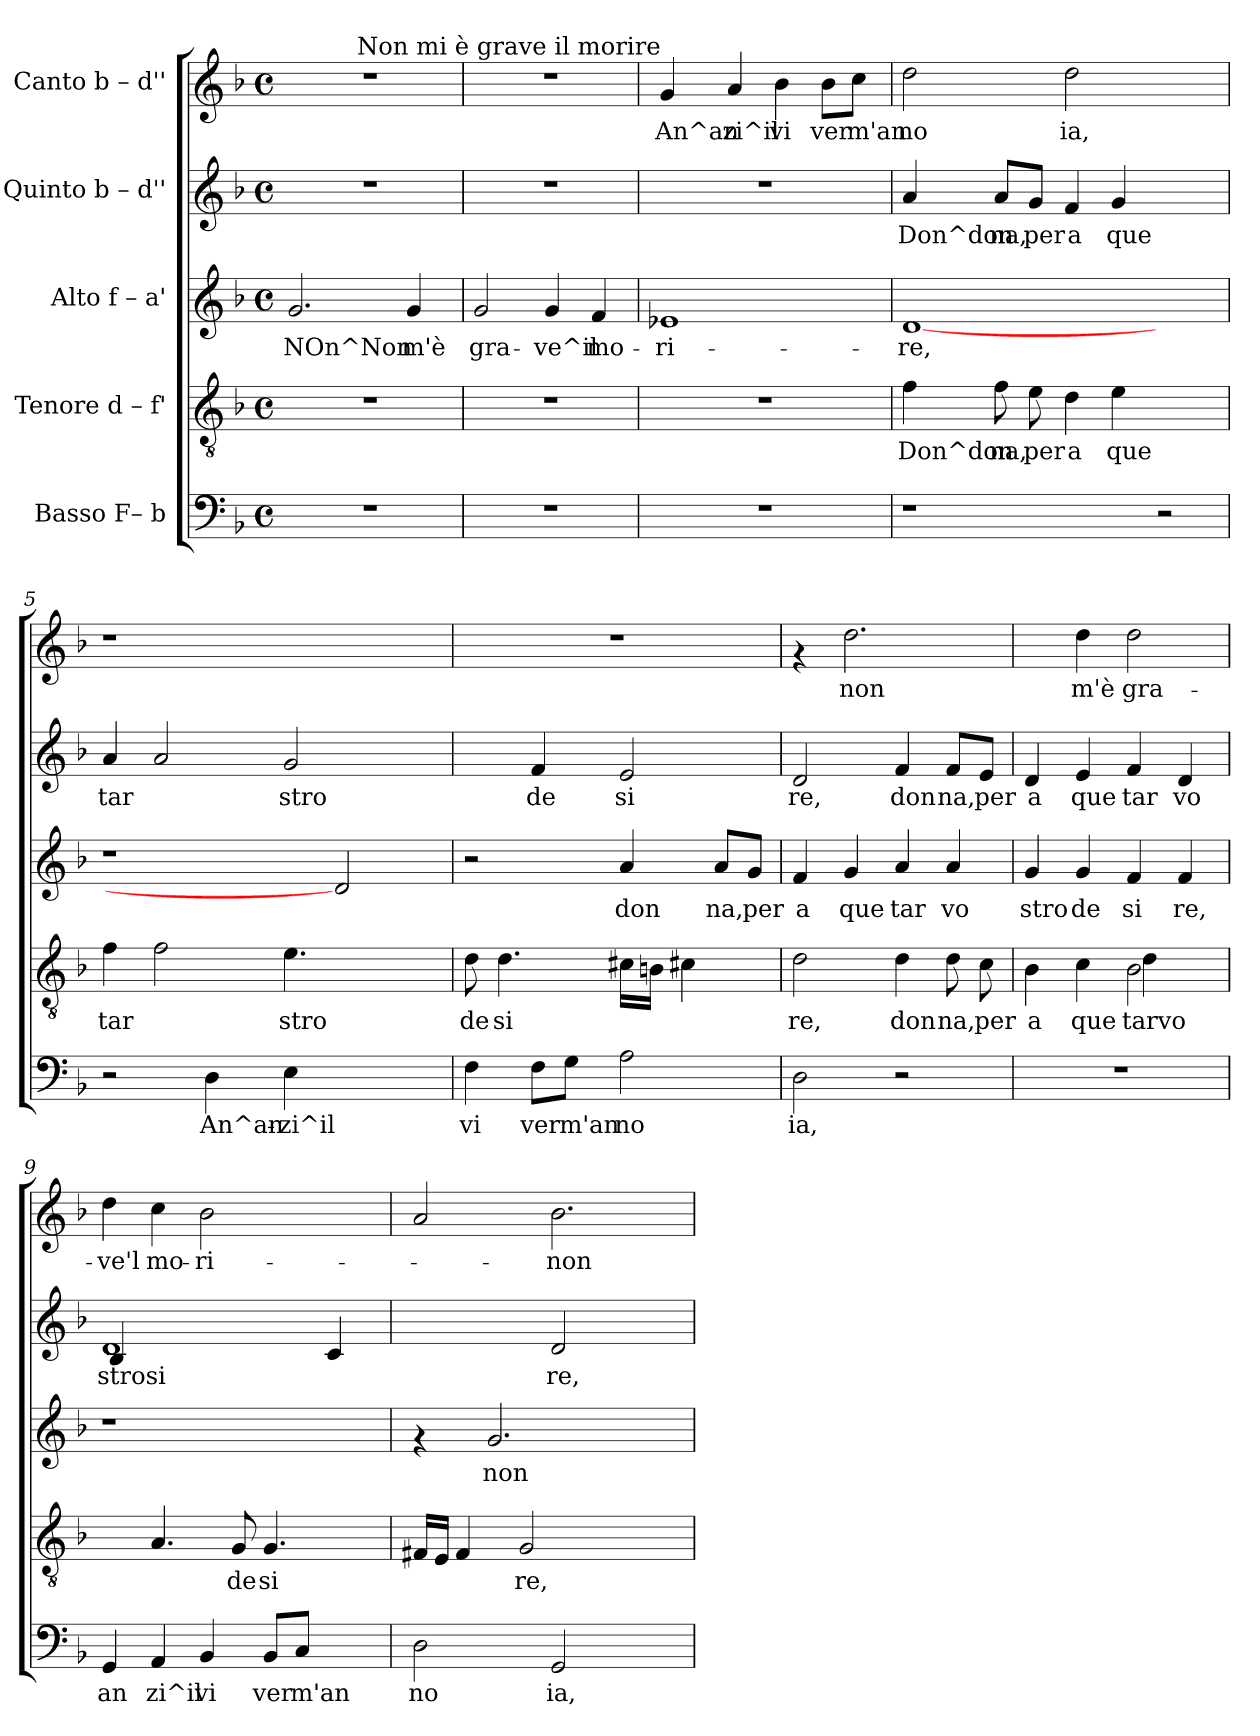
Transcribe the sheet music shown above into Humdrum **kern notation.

**kern	**text	**kern	**text	**kern	**text	**kern	**text	**kern	**text
*part5	*part5	*part4	*part4	*part3	*part3	*part2	*part2	*part1	*part1
*staff5	*staff5	*staff4	*staff4	*staff3	*staff3	*staff2	*staff2	*staff1	*staff1
*I"Basso  F– b	*	*I"Tenore  d – f'	*	*I"Alto  f – a'	*	*I"Quinto  b – d''	*	*I"Canto  b – d''	*
!!LO:PB:g=z
*stria5	*	*stria5	*	*stria5	*	*stria5	*	*stria5	*
*clefF4	*	*clefGv2	*	*clefG2	*	*clefG2	*	*clefG2	*
*k[b-]	*	*k[b-]	*	*k[b-]	*	*k[b-]	*	*k[b-]	*
*F:	*	*F:	*	*F:	*	*F:	*	*F:	*
*M4/4	*	*M4/4	*	*M4/4	*	*M4/4	*	*M4/4	*
*met(c)	*	*met(c)	*	*met(c)	*	*met(c)	*	*met(c)	*
=1	=1	=1	=1	=1	=1	=1	=1	=1	=1
!	!	!	!	!	!LO:LY:b:rj	!	!	!	!
*	*	*	*	*	*	*	*	*^	*
1r	.	1r	.	2.g/	NOn^Non	1r	.	1r	4...ryy	.
!	!	!	!	!	!	!	!	!	!LO:TX:a:t=Non mi è grave il morire	!
.	.	.	.	.	.	.	.	.	2ryy	.
!	!	!	!	!	!LO:LY:b:rj	!	!	!	!	!
.	.	.	.	4g/	m'è	.	.	.	.	.
.	.	.	.	.	.	.	.	.	32ryy	.
=2	=2	=2	=2	=2	=2	=2	=2	=2	=2	=2
!	!	!	!	!	!LO:LY:b:rj	!	!	!	!	!
*	*	*	*	*	*	*	*	*v	*v	*
1r	.	1r	.	2g/	gra-	1r	.	1r	.
!	!	!	!	!	!LO:LY:b:rj	!	!	!	!
.	.	.	.	4g/	-ve^il	.	.	.	.
!	!	!	!	!	!LO:LY:b:rj	!	!	!	!
.	.	.	.	4f/	mo-	.	.	.	.
=3	=3	=3	=3	=3	=3	=3	=3	=3	=3
!	!	!	!	!	!LO:LY:b:rj	!	!	!	!LO:LY:b:rj
1r	.	1r	.	1e-X	-ri-	1r	.	4g/	An^an
!	!	!	!	!	!	!	!	!	!LO:LY:b:rj
.	.	.	.	.	.	.	.	4a/	zi^il
!	!	!	!	!	!	!	!	!	!LO:LY:b:rj
.	.	.	.	.	.	.	.	4b-\	vi
!	!	!	!	!	!	!	!	!	!LO:LY:b:rj
.	.	.	.	.	.	.	.	8b-\L	ver
!	!	!	!	!	!	!	!	!	!LO:LY:b:rj
.	.	.	.	.	.	.	.	8cc\J	m'an
=4	=4	=4	=4	=4	=4	=4	=4	=4	=4
!	!	!	!LO:LY:b:rj	!	!LO:LY:b:rj	!	!LO:LY:b:rj	!	!LO:LY:b:rj
1r	.	4f\	Don^don	[1d	-re,	4a/	Don^don	2dd\	no
!	!	!	!LO:LY:b:rj	!	!	!	!LO:LY:b:rj	!	!
.	.	8f\	na,	.	.	8a/L	na,	.	.
!	!	!	!LO:LY:b:rj	!	!	!	!LO:LY:b:rj	!	!
.	.	8e\	per	.	.	8g/J	per	.	.
!	!	!	!LO:LY:b:rj	!	!	!	!LO:LY:b:rj	!	!LO:LY:b:rj
.	.	4d\	a	.	.	4f/	a	2dd\	ia,
!	!	!	!LO:LY:b:rj	!	!	!	!LO:LY:b:rj	!	!
.	.	4e\	que	.	.	4g/	que	.	.
2r	.	2ryy	.	2ryy	.	2ryy	.	2ryy	.
=5	=5	=5	=5	=5	=5	=5	=5	=5	=5
!	!	!	!LO:LY:b:rj	!	!	!	!LO:LY:b:rj	!	!
2r	.	4f\	tar	1r	.	4a/	tar	1r	.
.	.	2f\	.	.	.	2a/	.	.	.
!	!LO:LY:b:rj	!	!	!	!	!	!	!	!
4D\	An^an-	.	.	.	.	.	.	.	.
!	!LO:LY:b:rj	!	!LO:LY:b:rj	!	!	!	!LO:LY:b:rj	!	!
4E\	-zi^il	4.e\	stro	.	.	2g/	stro	.	.
2ryy	.	.	.	2d]	.	.	.	2ryy	.
.	.	4.ryy	.	.	.	.	.	.	.
.	.	.	.	.	.	4ryy	.	.	.
!!LO:LB:g=z
=6	=6	=6	=6	=6	=6	=6	=6	=6	=6
!	!LO:LY:b:rj	!	!LO:LY:b:rj	!	!	!	!	!	!
4F\	vi	8d\	de	2r	.	4ryy	.	1r	.
!	!	!	!LO:LY:b:rj	!	!	!	!	!	!
.	.	4.d\	si	.	.	.	.	.	.
!	!LO:LY:b:rj	!	!	!	!	!	!LO:LY:b:rj	!	!
8F\L	ver	.	.	.	.	4f/	de	.	.
!	!LO:LY:b:rj	!	!	!	!	!	!	!	!
8G\J	m'an	.	.	.	.	.	.	.	.
!	!LO:LY:b:rj	!	!LO:LY:b:rj	!	!LO:LY:b:rj	!	!LO:LY:b:rj	!	!
2A\	no	16c#\L	.	4a/	don	2e/	si	.	.
!	!	!	!LO:LY:b:rj	!	!	!	!	!	!
.	.	16B\J	.	.	.	.	.	.	.
!	!	!	!LO:LY:b:rj	!	!	!	!	!	!
.	.	4c#X\	.	.	.	.	.	.	.
!	!	!	!	!	!LO:LY:b:rj	!	!	!	!
.	.	.	.	8a/L	na,	.	.	.	.
!	!	!	!	!	!LO:LY:b:rj	!	!	!	!
.	.	8ryy	.	8g/J	per	.	.	.	.
=7	=7	=7	=7	=7	=7	=7	=7	=7	=7
!	!LO:LY:b:rj	!	!LO:LY:b:rj	!	!LO:LY:b:rj	!	!LO:LY:b:rj	!	!
2D\	ia,	2d\	re,	4f/	a	2d/	re,	4rf	.
!	!	!	!	!	!LO:LY:b:rj	!	!	!	!LO:LY:b:rj
.	.	.	.	4g/	que	.	.	2.dd\	non
!	!	!	!LO:LY:b:rj	!	!LO:LY:b:rj	!	!LO:LY:b:rj	!	!
2r	.	4d\	don	4a/	tar	4f/	don	.	.
!	!	!	!LO:LY:b:rj	!	!LO:LY:b:rj	!	!LO:LY:b:rj	!	!
.	.	8d\	na,	4a/	vo	8f/L	na,	.	.
!	!	!	!LO:LY:b:rj	!	!	!	!LO:LY:b:rj	!	!
.	.	8c\	per	.	.	8e/J	per	.	.
=8	=8	=8	=8	=8	=8	=8	=8	=8	=8
!	!	!	!LO:LY:b:rj	!	!LO:LY:b:rj	!	!LO:LY:b:rj	!	!
*	*	*^	*	*	*	*	*	*	*
1r	.	4B-\	2ryy	a	4g/	stro	4d/	a	4ryy	.
!	!	!	!	!LO:LY:b:rj	!	!LO:LY:b:rj	!	!LO:LY:b:rj	!	!LO:LY:b:rj
.	.	4c\	.	que	4g/	de	4e/	que	4dd\	m'è
!	!	!	!	!LO:LY:b:rj	!	!LO:LY:b:rj	!	!LO:LY:b:rj	!	!LO:LY:b:rj
.	.	2B-\	4d\	tarvo	4f/	si	4f/	tar	2dd\	gra-
!	!	!	!	!	!	!LO:LY:b:rj	!	!LO:LY:b:rj	!	!
.	.	.	4ryy	.	4f/	re,	4d/	vo	.	.
=9	=9	=9	=9	=9	=9	=9	=9	=9	=9	=9
!	!LO:LY:b:rj	!	!	!	!	!	!	!LO:LY:b:rj	!	!LO:LY:b:rj
*	*	*v	*v	*	*	*	*^	*	*	*
4GG/	an	4ryy	.	1r	.	1d	4B-/	strosi	4dd\	-ve'l
!	!LO:LY:b:rj	!	!	!	!	!	!	!	!	!LO:LY:b:rj
4AA/	zi^il	4.A/	.	.	.	.	1ryy	.	4cc\	mo-
!	!LO:LY:b:rj	!	!	!	!	!	!	!	!	!LO:LY:b:rj
4BB-/	vi	.	.	.	.	.	.	.	2b-\	-ri-
!	!	!	!LO:LY:b:rj	!	!	!	!	!	!	!
.	.	8G/	de	.	.	.	.	.	.	.
!	!LO:LY:b:rj	!	!LO:LY:b:rj	!	!	!	!	!	!	!
8BB-/L	ver	4.G/	si	.	.	.	.	.	.	.
!	!LO:LY:b:rj	!	!	!	!	!	!	!	!	!
8C/J	m'an	.	.	.	.	.	.	.	.	.
!	!	!	!	!	!	!	!	!LO:LY:b:rj	!	!
4ryy	.	.	.	4ryy	.	4c/	.	.	4ryy	.
.	.	8ryy	.	.	.	.	.	.	.	.
*	*	*	*	*	*	*v	*v	*	*	*
=10	=10	=10	=10	=10	=10	=10	=10	=10	=10
!	!LO:LY:b:rj	!	!LO:LY:b:rj	!	!	!	!	!	!
2D\	no	16F#X/L	.	4rf	.	2ryy	.	2a/	.
!	!	!	!LO:LY:b:rj	!	!	!	!	!	!
.	.	16E/J	.	.	.	.	.	.	.
!	!	!	!LO:LY:b:rj	!	!	!	!	!	!
.	.	4F#/	.	.	.	.	.	.	.
!	!	!	!	!	!LO:LY:b:rj	!	!	!	!
.	.	.	.	2.g/	non	.	.	.	.
!	!	!	!LO:LY:b:rj	!	!	!	!	!	!
.	.	2G/	re,	.	.	.	.	.	.
!	!LO:LY:b:rj	!	!	!	!	!	!LO:LY:b:rj	!	!LO:LY:b:rj
2GG/	ia,	.	.	.	.	2d/	re,	2.b-\	-non
.	.	4.ryy	.	.	.	.	.	.	.
4ryy	.	.	.	4ryy	.	4ryy	.	.	.
=	=	=	=	=	=	=	=	=	=
*-	*-	*-	*-	*-	*-	*-	*-	*-	*-
